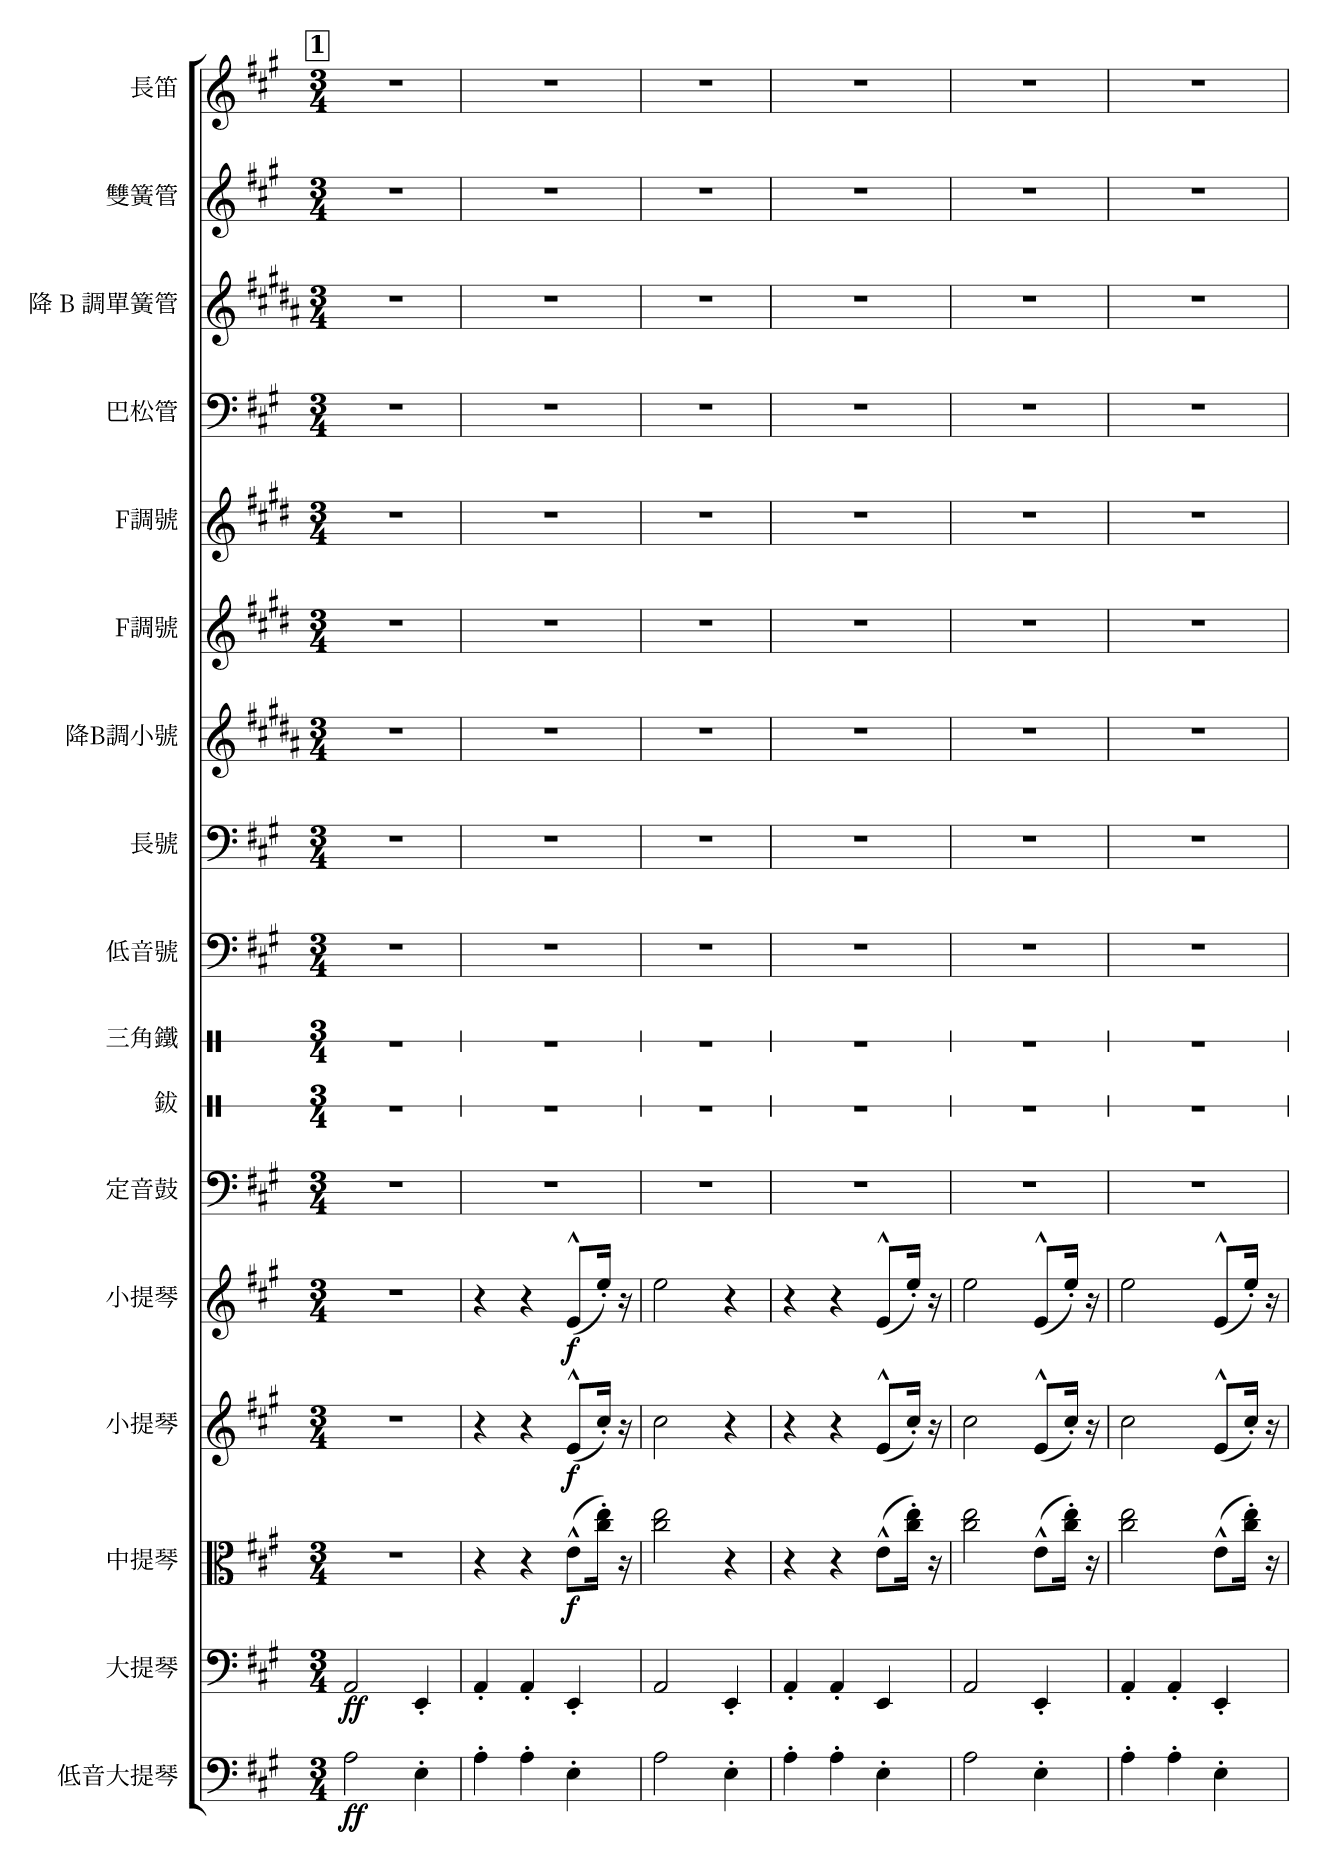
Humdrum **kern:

**kern	**dynam	**kern	**dynam	**kern	**dynam	**kern	**dynam	**kern	**dynam	**kern	**kern	**kern	**kern	**kern	**kern	**kern	**kern	**kern	**kern	**kern	**kern
*part17	*part17	*part16	*part16	*part15	*part15	*part14	*part14	*part13	*part13	*part12	*part11	*part10	*part9	*part8	*part7	*part6	*part5	*part4	*part3	*part2	*part1
*staff17	*staff17	*staff16	*staff16	*staff15	*staff15	*staff14	*staff14	*staff13	*staff13	*staff12	*staff11	*staff10	*staff9	*staff8	*staff7	*staff6	*staff5	*staff4	*staff3	*staff2	*staff1
*I"低音大提琴	*	*I"大提琴	*	*I"中提琴	*	*I"小提琴	*	*I"小提琴	*	*I"定音鼓	*I"鈸	*I"三角鐵	*I"低音號	*I"長號	*I"降B調小號	*I"F調號	*I"F調號	*I"巴松管	*I"降 B 調單簧管	*I"雙簧管	*I"長笛
*	*	*	*	*	*	*	*	*	*	*	*stria1	*stria1	*	*	*	*	*	*	*	*	*
*clefF4	*	*clefF4	*	*clefC3	*	*clefG2	*	*clefG2	*	*clefF4	*clefX	*clefX	*clefF4	*clefF4	*clefG2	*clefG2	*clefG2	*clefF4	*clefG2	*clefG2	*clefG2
*ITrd7c12	*	*	*	*	*	*	*	*	*	*	*	*	*	*	*ITrd1c2	*ITrd4c7	*ITrd4c7	*	*ITrd1c2	*	*
*k[f#c#g#]	*	*k[f#c#g#]	*	*k[f#c#g#]	*	*k[f#c#g#]	*	*k[f#c#g#]	*	*k[f#c#g#]	*k[]	*k[]	*k[f#c#g#]	*k[f#c#g#]	*k[f#c#g#]	*k[f#c#g#]	*k[f#c#g#]	*k[f#c#g#]	*k[f#c#g#]	*k[f#c#g#]	*k[f#c#g#]
*M3/4	*	*M3/4	*	*M3/4	*	*M3/4	*	*M3/4	*	*M3/4	*M3/4	*M3/4	*M3/4	*M3/4	*M3/4	*M3/4	*M3/4	*M3/4	*M3/4	*M3/4	*M3/4
*MM174	*	*MM174	*	*MM174	*	*MM174	*	*MM174	*	*MM174	*MM174	*MM174	*MM174	*MM174	*MM174	*MM174	*MM174	*MM174	*MM174	*MM174	*MM174
!!LO:REH:place=s1:a:B:fs=14:t=1
=1	=1	=1	=1	=1	=1	=1	=1	=1	=1	=1	=1	=1	=1	=1	=1	=1	=1	=1	=1	=1	=1
!	!LO:DY:b	!	!LO:DY:b	!	!	!	!	!	!	!	!	!	!	!	!	!	!	!	!	!	!
2AA\	ff	2AA/	ff	2.r	.	2.r	.	2.r	.	2.r	2.r	2.r	2.r	2.r	2.r	2.r	2.r	2.r	2.r	2.r	2.r
4EE'\	.	4EE'/	.	.	.	.	.	.	.	.	.	.	.	.	.	.	.	.	.	.	.
=2	=2	=2	=2	=2	=2	=2	=2	=2	=2	=2	=2	=2	=2	=2	=2	=2	=2	=2	=2	=2	=2
4AA'\	.	4AA'/	.	4r	.	4r	.	4r	.	2.r	2.r	2.r	2.r	2.r	2.r	2.r	2.r	2.r	2.r	2.r	2.r
4AA'\	.	4AA'/	.	4r	.	4r	.	4r	.	.	.	.	.	.	.	.	.	.	.	.	.
!	!	!	!	!	!LO:DY:b	!	!LO:DY:b	!	!LO:DY:b	!	!	!	!	!	!	!	!	!	!	!	!
4EE'\	.	4EE'/	.	(>8e^^\L	f	(<8e^^/L	f	(<8e^^/L	f	.	.	.	.	.	.	.	.	.	.	.	.
.	.	.	.	16cc#\' 16ee\'Jk)	.	16cc#'/Jk)	.	16ee'/Jk)	.	.	.	.	.	.	.	.	.	.	.	.	.
.	.	.	.	16r	.	16r	.	16r	.	.	.	.	.	.	.	.	.	.	.	.	.
=3	=3	=3	=3	=3	=3	=3	=3	=3	=3	=3	=3	=3	=3	=3	=3	=3	=3	=3	=3	=3	=3
2AA\	.	2AA/	.	2cc#\ 2ee\	.	2cc#\	.	2ee\	.	2.r	2.r	2.r	2.r	2.r	2.r	2.r	2.r	2.r	2.r	2.r	2.r
4EE'\	.	4EE'/	.	4r	.	4r	.	4r	.	.	.	.	.	.	.	.	.	.	.	.	.
=4	=4	=4	=4	=4	=4	=4	=4	=4	=4	=4	=4	=4	=4	=4	=4	=4	=4	=4	=4	=4	=4
4AA'\	.	4AA'/	.	4r	.	4r	.	4r	.	2.r	2.r	2.r	2.r	2.r	2.r	2.r	2.r	2.r	2.r	2.r	2.r
4AA'\	.	4AA'/	.	4r	.	4r	.	4r	.	.	.	.	.	.	.	.	.	.	.	.	.
4EE'\	.	4EE/	.	(>8e^^\L	.	(<8e^^/L	.	(<8e^^/L	.	.	.	.	.	.	.	.	.	.	.	.	.
.	.	.	.	16cc#\' 16ee\'Jk)	.	16cc#'/Jk)	.	16ee'/Jk)	.	.	.	.	.	.	.	.	.	.	.	.	.
.	.	.	.	16r	.	16r	.	16r	.	.	.	.	.	.	.	.	.	.	.	.	.
=5	=5	=5	=5	=5	=5	=5	=5	=5	=5	=5	=5	=5	=5	=5	=5	=5	=5	=5	=5	=5	=5
2AA\	.	2AA/	.	2cc#\ 2ee\	.	2cc#\	.	2ee\	.	2.r	2.r	2.r	2.r	2.r	2.r	2.r	2.r	2.r	2.r	2.r	2.r
4EE'\	.	4EE'/	.	(>8e^^\L	.	(<8e^^/L	.	(<8e^^/L	.	.	.	.	.	.	.	.	.	.	.	.	.
.	.	.	.	16cc#\' 16ee\'Jk)	.	16cc#'/Jk)	.	16ee'/Jk)	.	.	.	.	.	.	.	.	.	.	.	.	.
.	.	.	.	16r	.	16r	.	16r	.	.	.	.	.	.	.	.	.	.	.	.	.
=6	=6	=6	=6	=6	=6	=6	=6	=6	=6	=6	=6	=6	=6	=6	=6	=6	=6	=6	=6	=6	=6
4AA'\	.	4AA'/	.	2cc#\ 2ee\	.	2cc#\	.	2ee\	.	2.r	2.r	2.r	2.r	2.r	2.r	2.r	2.r	2.r	2.r	2.r	2.r
4AA'\	.	4AA'/	.	.	.	.	.	.	.	.	.	.	.	.	.	.	.	.	.	.	.
4EE'\	.	4EE'/	.	(>8e^^\L	.	(<8e^^/L	.	(<8e^^/L	.	.	.	.	.	.	.	.	.	.	.	.	.
.	.	.	.	16cc#\' 16ee\'Jk)	.	16cc#'/Jk)	.	16ee'/Jk)	.	.	.	.	.	.	.	.	.	.	.	.	.
.	.	.	.	16r	.	16r	.	16r	.	.	.	.	.	.	.	.	.	.	.	.	.
=	=	=	=	=	=	=	=	=	=	=	=	=	=	=	=	=	=	=	=	=	=
*-	*-	*-	*-	*-	*-	*-	*-	*-	*-	*-	*-	*-	*-	*-	*-	*-	*-	*-	*-	*-	*-
